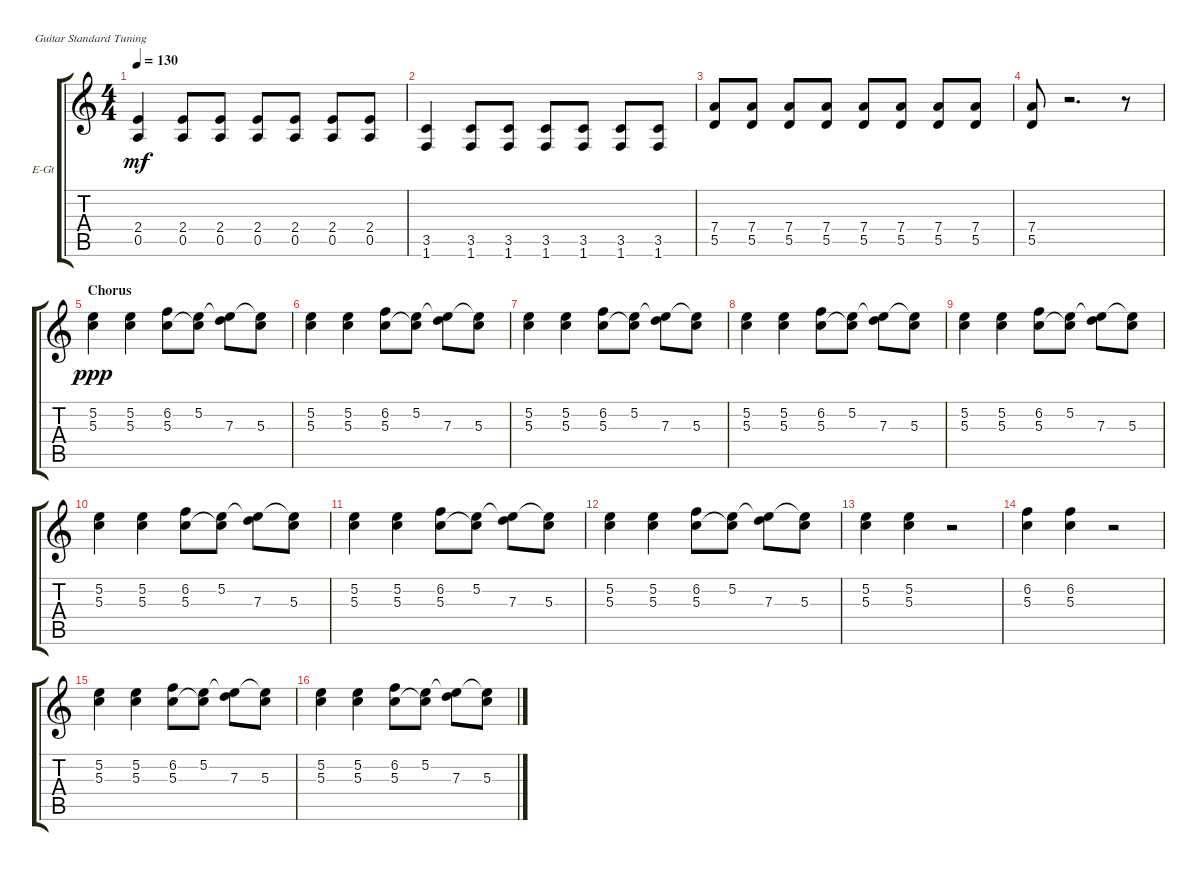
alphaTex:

\defaultSystemsLayout 4
\bracketExtendMode groupsimilarinstruments
\firstSystemTrackNameOrientation horizontal
\otherSystemsTrackNameOrientation horizontal
\track ("dist. Gtr. 1" "E-Gt") {instrument distortionguitar}
\staff {score tabs}
\tuning (E4 B3 G3 D3 A2 E2)
\ts (4 4)
\tempo 130
\clef g2
\ks c
(0.5 2.4).4{dy mf} (0.5 2.4).8 (0.5 2.4).8 (0.5 2.4).8 (0.5 2.4).8 (0.5 2.4).8 (0.5 2.4).8 |
(1.6 3.5).4 (3.5 1.6).8 (3.5 1.6).8 (3.5 1.6).8 (3.5 1.6).8 (3.5 1.6).8 (3.5 1.6).8 |
(5.5 7.4).8 (5.5 7.4).8 (5.5 7.4).8 (5.5 7.4).8 (5.5 7.4).8 (5.5 7.4).8 (5.5 7.4).8 (5.5 7.4).8 |
(5.5 7.4).8 r.2{d} r.8 |
\section ("" "Chorus")
(5.2 5.3).4{dy ppp} (5.2 5.3).4 (6.2 5.3).8 (5.2 5.3{t}).8 (7.3 5.2{t}).8 (5.3 5.2{t}).8 |
(5.2 5.3).4 (5.2 5.3).4 (6.2 5.3).8 (5.2 5.3{t}).8 (7.3 5.2{t}).8 (5.3 5.2{t}).8 |
(5.2 5.3).4 (5.2 5.3).4 (6.2 5.3).8 (5.2 5.3{t}).8 (7.3 5.2{t}).8 (5.3 5.2{t}).8 |
(5.2 5.3).4 (5.2 5.3).4 (6.2 5.3).8 (5.2 5.3{t}).8 (7.3 5.2{t}).8 (5.3 5.2{t}).8 |
(5.2 5.3).4 (5.2 5.3).4 (6.2 5.3).8 (5.2 5.3{t}).8 (7.3 5.2{t}).8 (5.3 5.2{t}).8 |
(5.2 5.3).4 (5.2 5.3).4 (6.2 5.3).8 (5.2 5.3{t}).8 (7.3 5.2{t}).8 (5.3 5.2{t}).8 |
(5.2 5.3).4 (5.2 5.3).4 (6.2 5.3).8 (5.2 5.3{t}).8 (7.3 5.2{t}).8 (5.3 5.2{t}).8 |
(5.2 5.3).4 (5.2 5.3).4 (6.2 5.3).8 (5.2 5.3{t}).8 (7.3 5.2{t}).8 (5.3 5.2{t}).8 |
(5.3 5.2).4 (5.2 5.3).4 r.2 |
(6.2 5.3).4 (5.3 6.2).4 r.2 |
(5.2 5.3).4 (5.2 5.3).4 (6.2 5.3).8 (5.2 5.3{t}).8 (7.3 5.2{t}).8 (5.3 5.2{t}).8 |
(5.2 5.3).4 (5.2 5.3).4 (6.2 5.3).8 (5.2 5.3{t}).8 (7.3 5.2{t}).8 (5.3 5.2{t}).8
